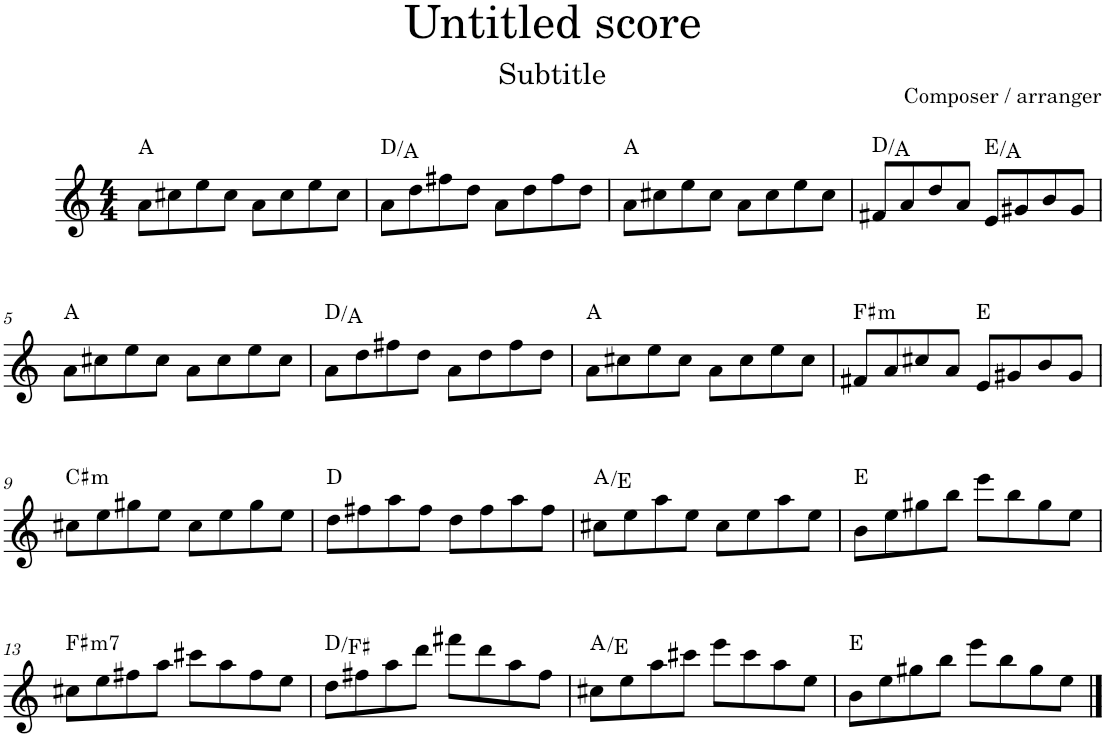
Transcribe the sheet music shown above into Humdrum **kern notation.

**kern	**harte
*part1	*part1
*staff1	*
*I"Synthesizer	*
*I'Synth.	*
*clefG2	*
*k[]	*
*M4/4	*
=1	=1
8a\L	A:maj
8cc#X\	.
8ee\	.
8cc#\J	.
8a\L	.
8cc#\	.
8ee\	.
8cc#\J	.
=2	=2
8a\L	D:maj/5
8dd\	.
8ff#X\	.
8dd\J	.
8a\L	.
8dd\	.
8ff#\	.
8dd\J	.
=3	=3
8a\L	A:maj
8cc#X\	.
8ee\	.
8cc#\J	.
8a\L	.
8cc#\	.
8ee\	.
8cc#\J	.
=4	=4
8f#X/L	D:maj/5
8a/	.
8dd/	.
8a/J	.
8e/L	E:maj/4
8g#X/	.
8b/	.
8g#/J	.
!!LO:LB:g=z
=5	=5
8a\L	A:maj
8cc#X\	.
8ee\	.
8cc#\J	.
8a\L	.
8cc#\	.
8ee\	.
8cc#\J	.
=6	=6
8a\L	D:maj/5
8dd\	.
8ff#X\	.
8dd\J	.
8a\L	.
8dd\	.
8ff#\	.
8dd\J	.
=7	=7
8a\L	A:maj
8cc#X\	.
8ee\	.
8cc#\J	.
8a\L	.
8cc#\	.
8ee\	.
8cc#\J	.
=8	=8
!	!LO:H:kt=m
8f#X/L	F#:min
8a/	.
8cc#X/	.
8a/J	.
8e/L	E:maj
8g#X/	.
8b/	.
8g#/J	.
!!LO:LB:g=z
=9	=9
!	!LO:H:kt=m
8cc#X\L	C#:min
8ee\	.
8gg#X\	.
8ee\J	.
8cc#\L	.
8ee\	.
8gg#\	.
8ee\J	.
=10	=10
8dd\L	D:maj
8ff#X\	.
8aa\	.
8ff#\J	.
8dd\L	.
8ff#\	.
8aa\	.
8ff#\J	.
=11	=11
8cc#X\L	A:maj/5
8ee\	.
8aa\	.
8ee\J	.
8cc#\L	.
8ee\	.
8aa\	.
8ee\J	.
=12	=12
8b\L	E:maj
8ee\	.
8gg#X\	.
8bb\J	.
8eee\L	.
8bb\	.
8gg#\	.
8ee\J	.
!!LO:LB:g=z
=13	=13
!	!LO:H:kt=m7
8cc#X\L	F#:min7
8ee\	.
8ff#X\	.
8aa\J	.
8ccc#X\L	.
8aa\	.
8ff#\	.
8ee\J	.
=14	=14
8dd\L	D:maj/3
8ff#X\	.
8aa\	.
8ddd\J	.
8fff#X\L	.
8ddd\	.
8aa\	.
8ff#\J	.
=15	=15
8cc#X\L	A:maj/5
8ee\	.
8aa\	.
8ccc#X\J	.
8eee\L	.
8ccc#\	.
8aa\	.
8ee\J	.
=16	=16
8b\L	E:maj
8ee\	.
8gg#X\	.
8bb\J	.
8eee\L	.
8bb\	.
8gg#\	.
8ee\J	.
==	==
*-	*-
